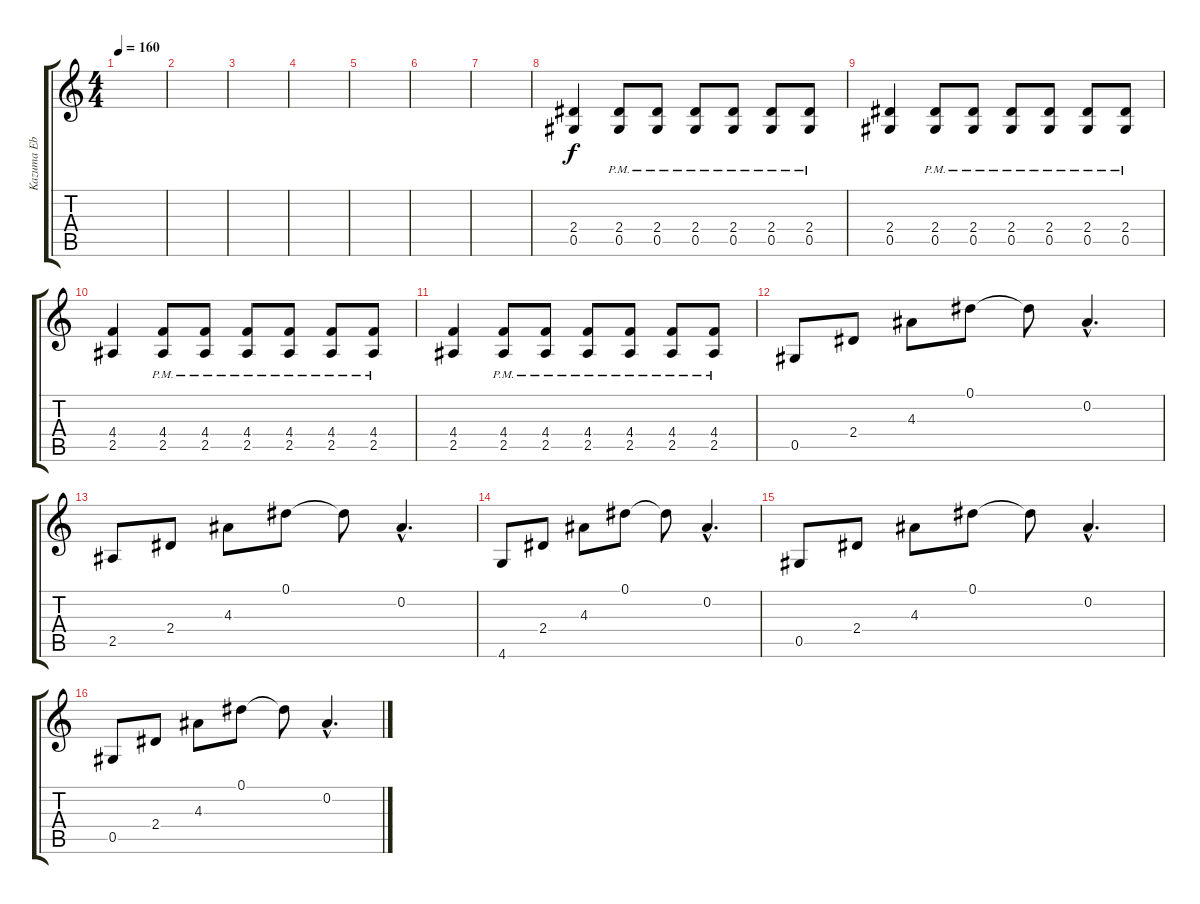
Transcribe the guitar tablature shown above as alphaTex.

\track ("Kazuma Eb" "Kazuma Eb") {instrument distortionguitar}
\staff {score tabs}
\tuning (Eb4 Bb3 Gb3 Db3 Ab2 Eb2) {hide}
\ts (4 4)
\tempo 160
\clef g2
\ks c
|
|
|
|
|
|
|
(2.4 0.5).4{instrument distortionguitar} (2.4{pm} 0.5{pm}).8 (2.4{pm} 0.5{pm}).8 (2.4{pm} 0.5{pm}).8 (2.4{pm} 0.5{pm}).8 (2.4{pm} 0.5{pm}).8 (2.4{pm} 0.5{pm}).8 |
(2.4 0.5).4 (2.4{pm} 0.5{pm}).8 (2.4{pm} 0.5{pm}).8 (2.4{pm} 0.5{pm}).8 (2.4{pm} 0.5{pm}).8 (2.4{pm} 0.5{pm}).8 (2.4{pm} 0.5{pm}).8 |
(4.4 2.5).4 (4.4{pm} 2.5{pm}).8 (4.4{pm} 2.5{pm}).8 (4.4{pm} 2.5{pm}).8 (4.4{pm} 2.5{pm}).8 (4.4{pm} 2.5{pm}).8 (4.4{pm} 2.5{pm}).8 |
(4.4 2.5).4 (4.4{pm} 2.5{pm}).8 (4.4{pm} 2.5{pm}).8 (4.4{pm} 2.5{pm}).8 (4.4{pm} 2.5{pm}).8 (4.4{pm} 2.5{pm}).8 (4.4{pm} 2.5{pm}).8 |
0.5.8{instrument electricguitarclean} 2.4.8 4.3.8 0.1.8 0.1{t}.8 0.2{hac}.4{d} |
2.5.8 2.4.8 4.3.8 0.1.8 0.1{t}.8 0.2{hac}.4{d} |
4.6.8 2.4.8 4.3.8 0.1.8 0.1{t}.8 0.2{hac}.4{d} |
0.5.8 2.4.8 4.3.8 0.1.8 0.1{t}.8 0.2{hac}.4{d} |
0.5.8 2.4.8 4.3.8 0.1.8 0.1{t}.8 0.2{hac}.4{d}
